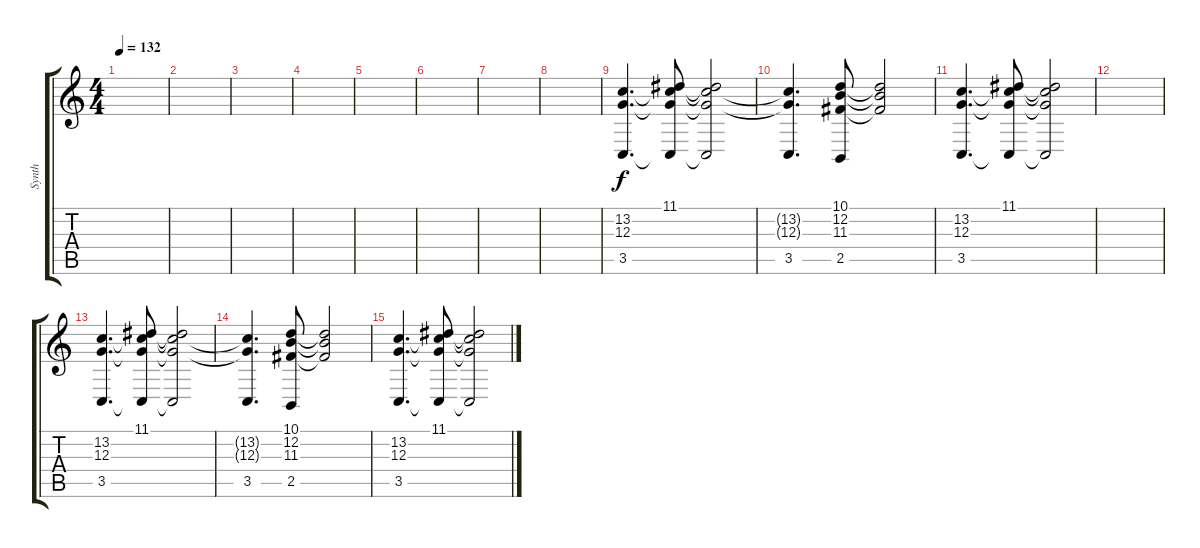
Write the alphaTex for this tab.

\track ("Synth" "Synth") {instrument choiraahs}
\staff {score tabs}
\tuning (E4 B3 G3 D3 A2 E2) {hide}
\ts (4 4)
\tempo 132
\clef g2
\ks c
|
|
|
|
|
|
|
|
(13.2 12.3 3.5).4{d} (11.1 13.2{t} 12.3{t} 3.5{t}).8 (11.1{t} 13.2{t} 12.3{t} 3.5{t}).2 |
(13.2{t} 12.3{t} 3.5).4{d} (10.1 12.2 11.3 2.5).8 (10.1{t} 12.2{t} 11.3{t}).2 |
(13.2 12.3 3.5).4{d} (11.1 13.2{t} 12.3{t} 3.5{t}).8 (11.1{t} 13.2{t} 12.3{t} 3.5{t}).2 |
|
(13.2 12.3 3.5).4{d} (11.1 13.2{t} 12.3{t} 3.5{t}).8 (11.1{t} 13.2{t} 12.3{t} 3.5{t}).2 |
(13.2{t} 12.3{t} 3.5).4{d} (10.1 12.2 11.3 2.5).8 (10.1{t} 12.2{t} 11.3{t}).2 |
(13.2 12.3 3.5).4{d} (11.1 13.2{t} 12.3{t} 3.5{t}).8 (11.1{t} 13.2{t} 12.3{t} 3.5{t}).2
